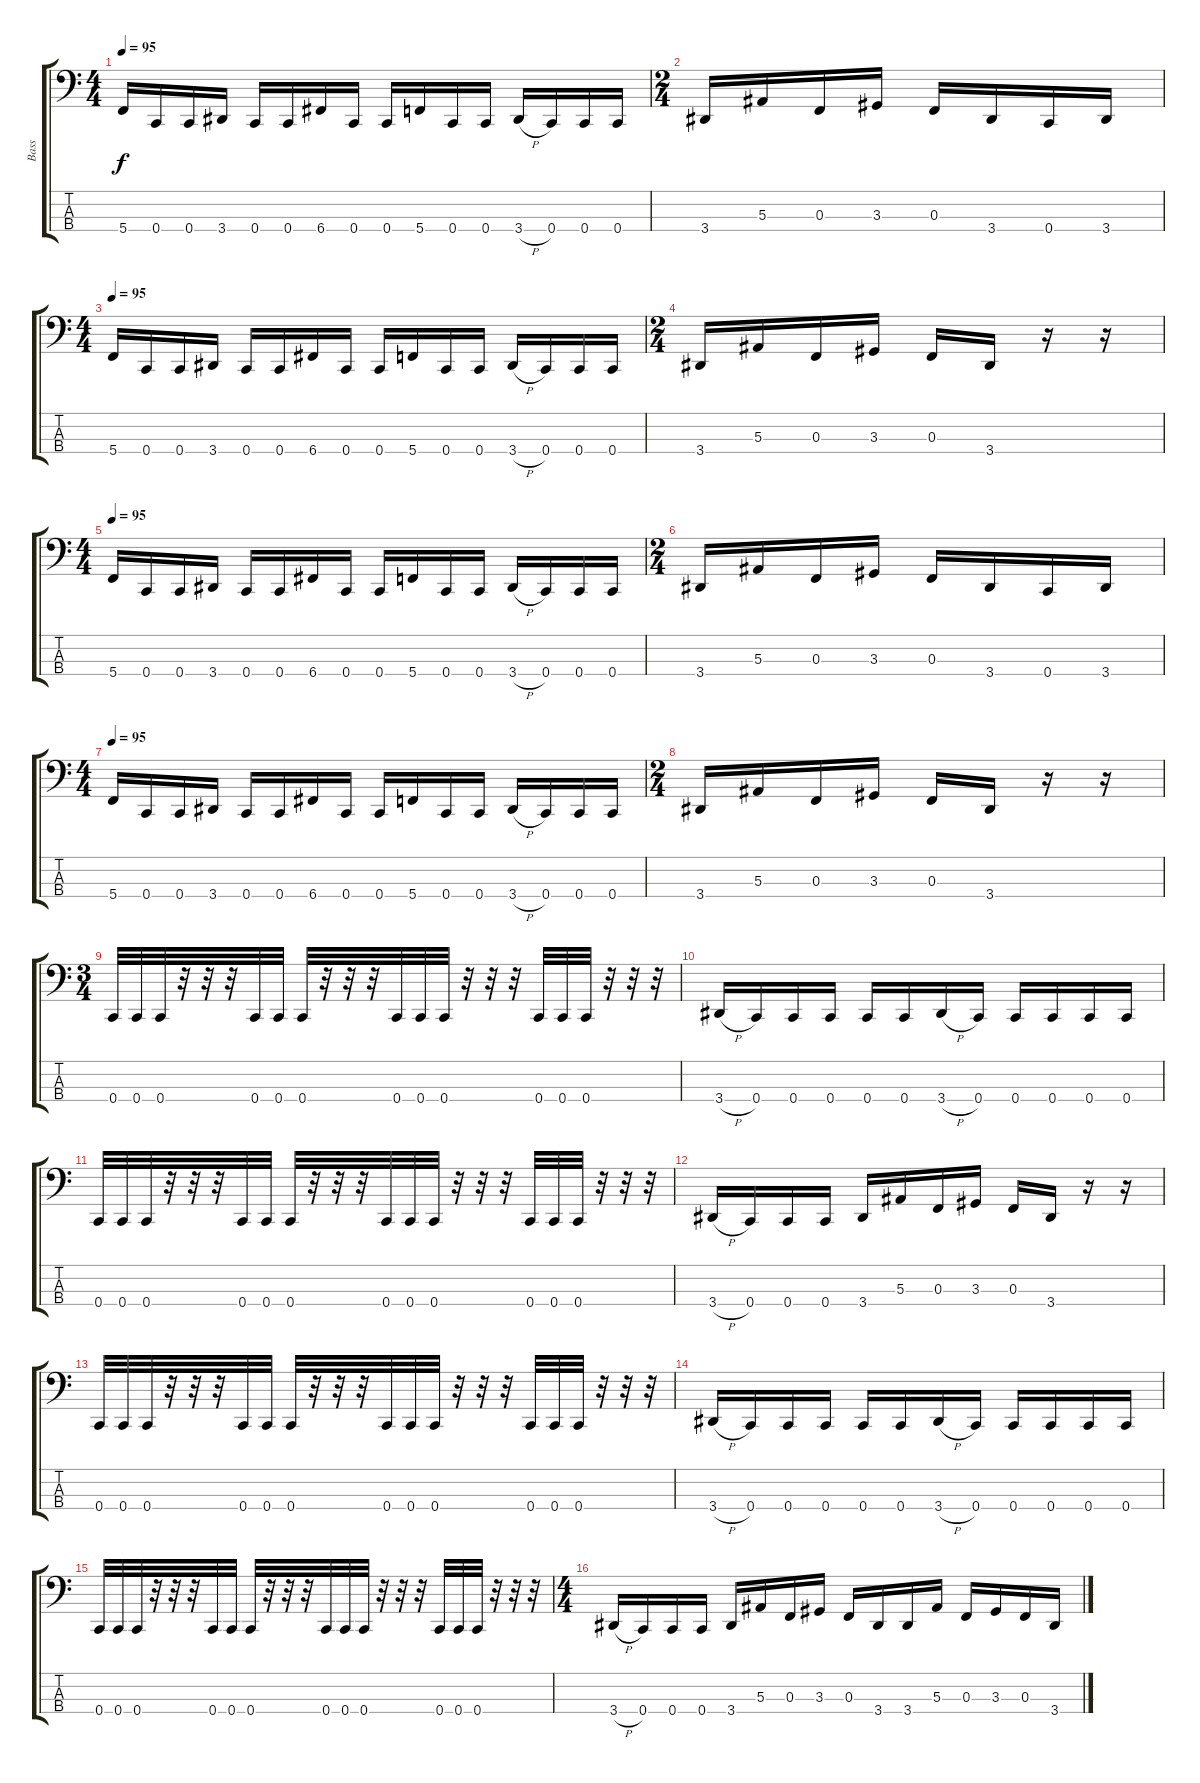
\track ("Bass" "Bass") {instrument electricbassfinger}
\staff {score tabs}
\tuning (Eb2 Bb1 F1 C1) {hide}
\ts (4 4)
\tempo 90
\tempo 95
\clef f4
\ks c
5.4.16{dy f} 0.4.16 0.4.16 3.4.16 0.4.16 0.4.16 6.4.16 0.4.16 0.4.16 5.4.16 0.4.16 0.4.16 3.4{h}.16 0.4.16 0.4.16 0.4.16 |
\ts (2 4)
3.4.16 5.3.16 0.3.16 3.3.16 0.3.16 3.4.16 0.4.16 3.4.16 |
\ts (4 4)
\tempo 95
5.4.16 0.4.16 0.4.16 3.4.16 0.4.16 0.4.16 6.4.16 0.4.16 0.4.16 5.4.16 0.4.16 0.4.16 3.4{h}.16 0.4.16 0.4.16 0.4.16 |
\ts (2 4)
3.4.16 5.3.16 0.3.16 3.3.16 0.3.16 3.4.16 r.16 r.16 |
\ts (4 4)
\tempo 90
\tempo 95
5.4.16 0.4.16 0.4.16 3.4.16 0.4.16 0.4.16 6.4.16 0.4.16 0.4.16 5.4.16 0.4.16 0.4.16 3.4{h}.16 0.4.16 0.4.16 0.4.16 |
\ts (2 4)
3.4.16 5.3.16 0.3.16 3.3.16 0.3.16 3.4.16 0.4.16 3.4.16 |
\ts (4 4)
\tempo 95
5.4.16 0.4.16 0.4.16 3.4.16 0.4.16 0.4.16 6.4.16 0.4.16 0.4.16 5.4.16 0.4.16 0.4.16 3.4{h}.16 0.4.16 0.4.16 0.4.16 |
\ts (2 4)
3.4.16 5.3.16 0.3.16 3.3.16 0.3.16 3.4.16 r.16 r.16 |
\ts (3 4)
0.4.32 0.4.32 0.4.32 r.32 r.32 r.32 0.4.32 0.4.32 0.4.32 r.32 r.32 r.32 0.4.32 0.4.32 0.4.32 r.32 r.32 r.32 0.4.32 0.4.32 0.4.32 r.32 r.32 r.32 |
3.4{h}.16 0.4.16 0.4.16 0.4.16 0.4.16 0.4.16 3.4{h}.16 0.4.16 0.4.16 0.4.16 0.4.16 0.4.16 |
0.4.32 0.4.32 0.4.32 r.32 r.32 r.32 0.4.32 0.4.32 0.4.32 r.32 r.32 r.32 0.4.32 0.4.32 0.4.32 r.32 r.32 r.32 0.4.32 0.4.32 0.4.32 r.32 r.32 r.32 |
3.4{h}.16 0.4.16 0.4.16 0.4.16 3.4.16 5.3.16 0.3.16 3.3.16 0.3.16 3.4.16 r.16 r.16 |
0.4.32 0.4.32 0.4.32 r.32 r.32 r.32 0.4.32 0.4.32 0.4.32 r.32 r.32 r.32 0.4.32 0.4.32 0.4.32 r.32 r.32 r.32 0.4.32 0.4.32 0.4.32 r.32 r.32 r.32 |
3.4{h}.16 0.4.16 0.4.16 0.4.16 0.4.16 0.4.16 3.4{h}.16 0.4.16 0.4.16 0.4.16 0.4.16 0.4.16 |
0.4.32 0.4.32 0.4.32 r.32 r.32 r.32 0.4.32 0.4.32 0.4.32 r.32 r.32 r.32 0.4.32 0.4.32 0.4.32 r.32 r.32 r.32 0.4.32 0.4.32 0.4.32 r.32 r.32 r.32 |
\ts (4 4)
3.4{h}.16 0.4.16 0.4.16 0.4.16 3.4.16 5.3.16 0.3.16 3.3.16 0.3.16 3.4.16 3.4.16 5.3.16 0.3.16 3.3.16 0.3.16 3.4.16
